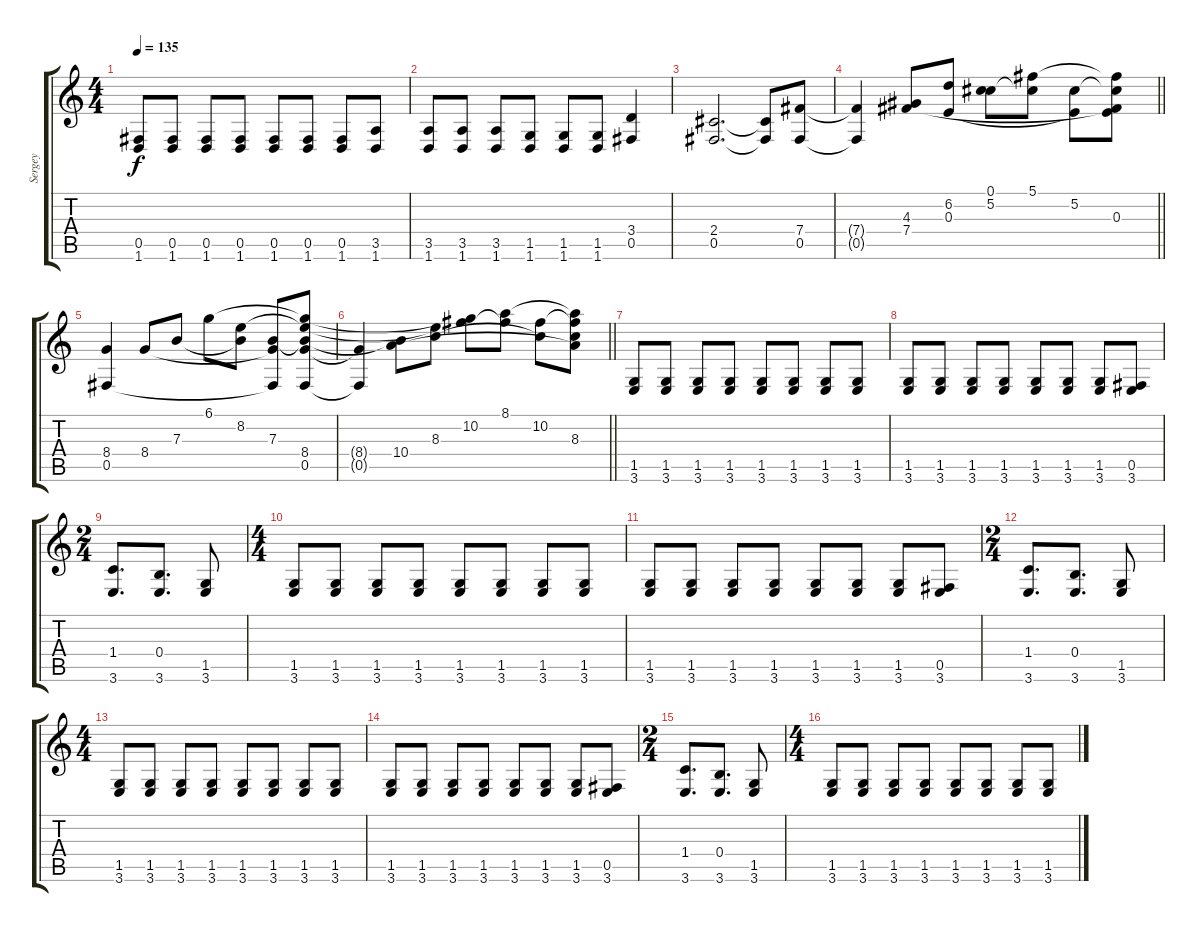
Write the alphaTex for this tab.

\track ("Sergey" "Sergey") {instrument distortionguitar}
\staff {score tabs}
\tuning (Db4 Ab3 E3 B2 Gb2 Db2) {hide}
\ts (4 4)
\tempo 135
\clef g2
\ks c
(0.5 1.6).8{dy f} (0.5 1.6).8 (0.5 1.6).8 (0.5 1.6).8 (0.5 1.6).8 (0.5 1.6).8 (0.5 1.6).8 (3.5 1.6).8 |
(3.5 1.6).8 (3.5 1.6).8 (3.5 1.6).8 (1.5 1.6).8 (1.5 1.6).8 (1.5 1.6).8 (3.4 0.5).4 |
(2.4 0.5).2{d} (2.4{t} 0.5{t}).8 (7.4 0.5).8 |
\barLineRight lightlight
(7.4{t} 0.5{t}).4 (4.3 7.4).8 (6.2 0.3).8 (0.1 5.2).8 (5.1 5.2{t}).8 (5.2 0.3{t}).8 (5.1{t} 5.2{t} 0.3 7.4{t}).8 |
(8.4 0.5).4 8.4.8 7.3.8 6.1.8 (8.2 7.3{t}).8 (7.3 8.4{t} 0.5{t}).8 (6.1{t} 8.2{t} 7.3{t} 8.4 0.5).8 |
\barLineRight lightlight
(8.4{t} 0.5{t}).4 (7.3{t} 10.4).8 (8.2{t} 8.3).8 (6.1{t} 10.2).8 (8.1 10.2{t}).8 (10.2 8.3{t}).8 (8.1{t} 10.2{t} 8.3 10.4{t}).8 |
(1.5 3.6).8 (1.5 3.6).8 (1.5 3.6).8 (1.5 3.6).8 (1.5 3.6).8 (1.5 3.6).8 (1.5 3.6).8 (1.5 3.6).8 |
(1.5 3.6).8 (1.5 3.6).8 (1.5 3.6).8 (1.5 3.6).8 (1.5 3.6).8 (1.5 3.6).8 (1.5 3.6).8 (0.5 3.6).8 |
\ts (2 4)
(1.4 3.6).8{d} (0.4 3.6).8{d} (1.5 3.6).8 |
\ts (4 4)
(1.5 3.6).8 (1.5 3.6).8 (1.5 3.6).8 (1.5 3.6).8 (1.5 3.6).8 (1.5 3.6).8 (1.5 3.6).8 (1.5 3.6).8 |
(1.5 3.6).8 (1.5 3.6).8 (1.5 3.6).8 (1.5 3.6).8 (1.5 3.6).8 (1.5 3.6).8 (1.5 3.6).8 (0.5 3.6).8 |
\ts (2 4)
(1.4 3.6).8{d} (0.4 3.6).8{d} (1.5 3.6).8 |
\ts (4 4)
(1.5 3.6).8 (1.5 3.6).8 (1.5 3.6).8 (1.5 3.6).8 (1.5 3.6).8 (1.5 3.6).8 (1.5 3.6).8 (1.5 3.6).8 |
(1.5 3.6).8 (1.5 3.6).8 (1.5 3.6).8 (1.5 3.6).8 (1.5 3.6).8 (1.5 3.6).8 (1.5 3.6).8 (0.5 3.6).8 |
\ts (2 4)
(1.4 3.6).8{d} (0.4 3.6).8{d} (1.5 3.6).8 |
\ts (4 4)
(1.5 3.6).8 (1.5 3.6).8 (1.5 3.6).8 (1.5 3.6).8 (1.5 3.6).8 (1.5 3.6).8 (1.5 3.6).8 (1.5 3.6).8
